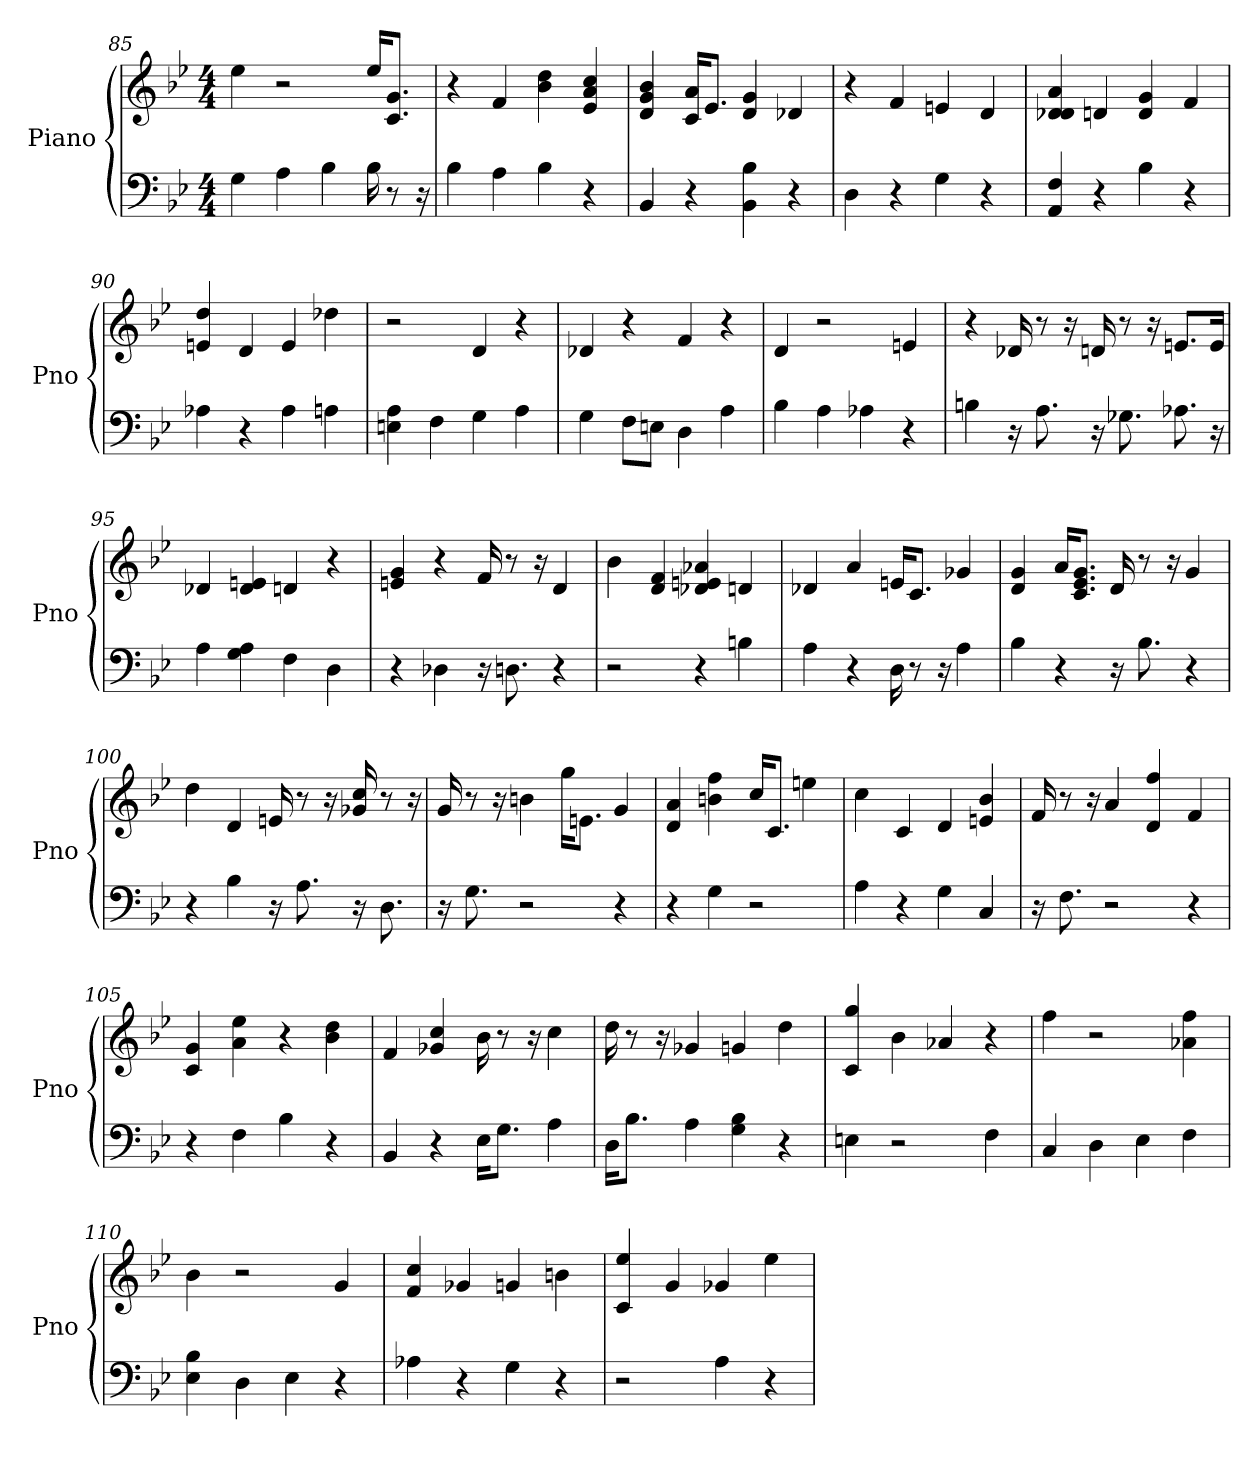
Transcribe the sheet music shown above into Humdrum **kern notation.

**kern	**kern
*part1	*part1
*staff2	*staff1
*I"Piano	*
*I'Pno	*
*clefF4	*clefG2
*k[b-e-]	*k[b-e-]
*B-:	*B-:
*M4/4	*M4/4
=85	=85
4G	4ee-
4A	2r
4B-	.
16B-	16ee-/KL
8r	8.g/ 8.c/J
16r	.
=86	=86
4B-	4r
4A	4f
4B-	4b- 4dd
4r	4cc 4a 4e-
=87	=87
4BB-	4b- 4g 4d
4r	16c/ 16a/KL
.	8.e-/J
4B- 4BB-	4g 4d
4r	4d-
=88	=88
4D	4r
4r	4f
4G	4e
4r	4d
=89	=89
4F 4AA	4d 4a 4d-
4r	4d
4B-	4d 4g
4r	4f
=90	=90
4A-	4dd 4e
4r	4d
4A-	4e
4A	4dd-
=91	=91
4A 4E	2r
4F	.
4G	4d
4A	4r
=92	=92
4G	4d-
8F\L	4r
8E\J	.
4D	4f
4A	4r
=93	=93
4B-	4d
4A	2r
4A-	.
4r	4e
=94	=94
4B	4r
16r	16d-
8.A	8r
.	16r
16r	16d
8.G-	8r
.	16r
8.A-	8.e/L
16r	16e/Jk
=95	=95
4A	4d-
4A 4G	4d- 4e
4F	4d
4D	4r
=96	=96
4r	4g 4e
4D-	4r
16r	16f
8.D	8r
.	16r
4r	4d
=97	=97
2r	4b-
.	4d 4f
4r	4d- 4a- 4e
4B	4d
=98	=98
4A	4d-
4r	4a
16D	16e/KL
8r	8.c/J
16r	.
4A	4g-
=99	=99
4B-	4g 4d
4r	16a/KL
.	8.e-/ 8.g/ 8.c/J
16r	16d
8.B-	8r
.	16r
4r	4g
=100	=100
4r	4dd
4B-	4d
16r	16e
8.A	8r
.	16r
16r	16g- 16cc
8.D	8r
.	16r
=101	=101
16r	16g
8.G	8r
.	16r
2r	4b
.	16gg\KL
.	8.e\J
4r	4g
=102	=102
4r	4d 4a
4G	4ff 4b
2r	16cc/KL
.	8.c/J
.	4ee
=103	=103
4A	4cc
4r	4c
4G	4d
4C	4b- 4e
=104	=104
16r	16f
8.F	8r
.	16r
2r	4a
.	4d 4ff
4r	4f
=105	=105
4r	4c 4g
4F	4ee- 4a
4B-	4r
4r	4dd 4b-
=106	=106
4BB-	4f
4r	4cc 4g-
16E-\KL	16b-
8.G\J	8r
.	16r
4A	4cc
=107	=107
16D\KL	16dd
8.B-\J	8r
.	16r
4A	4g-
4B- 4G	4g
4r	4dd
=108	=108
4E	4gg 4c
2r	4b-
.	4a-
4F	4r
=109	=109
4C	4ff
4D	2r
4E-	.
4F	4ff 4a-
=110	=110
4E- 4B-	4b-
4D	2r
4E-	.
4r	4g
=111	=111
4A-	4cc 4f
4r	4g-
4G	4g
4r	4b
=112	=112
2r	4ee- 4c
.	4g
4A	4g-
4r	4ee-
=	=
*-	*-
